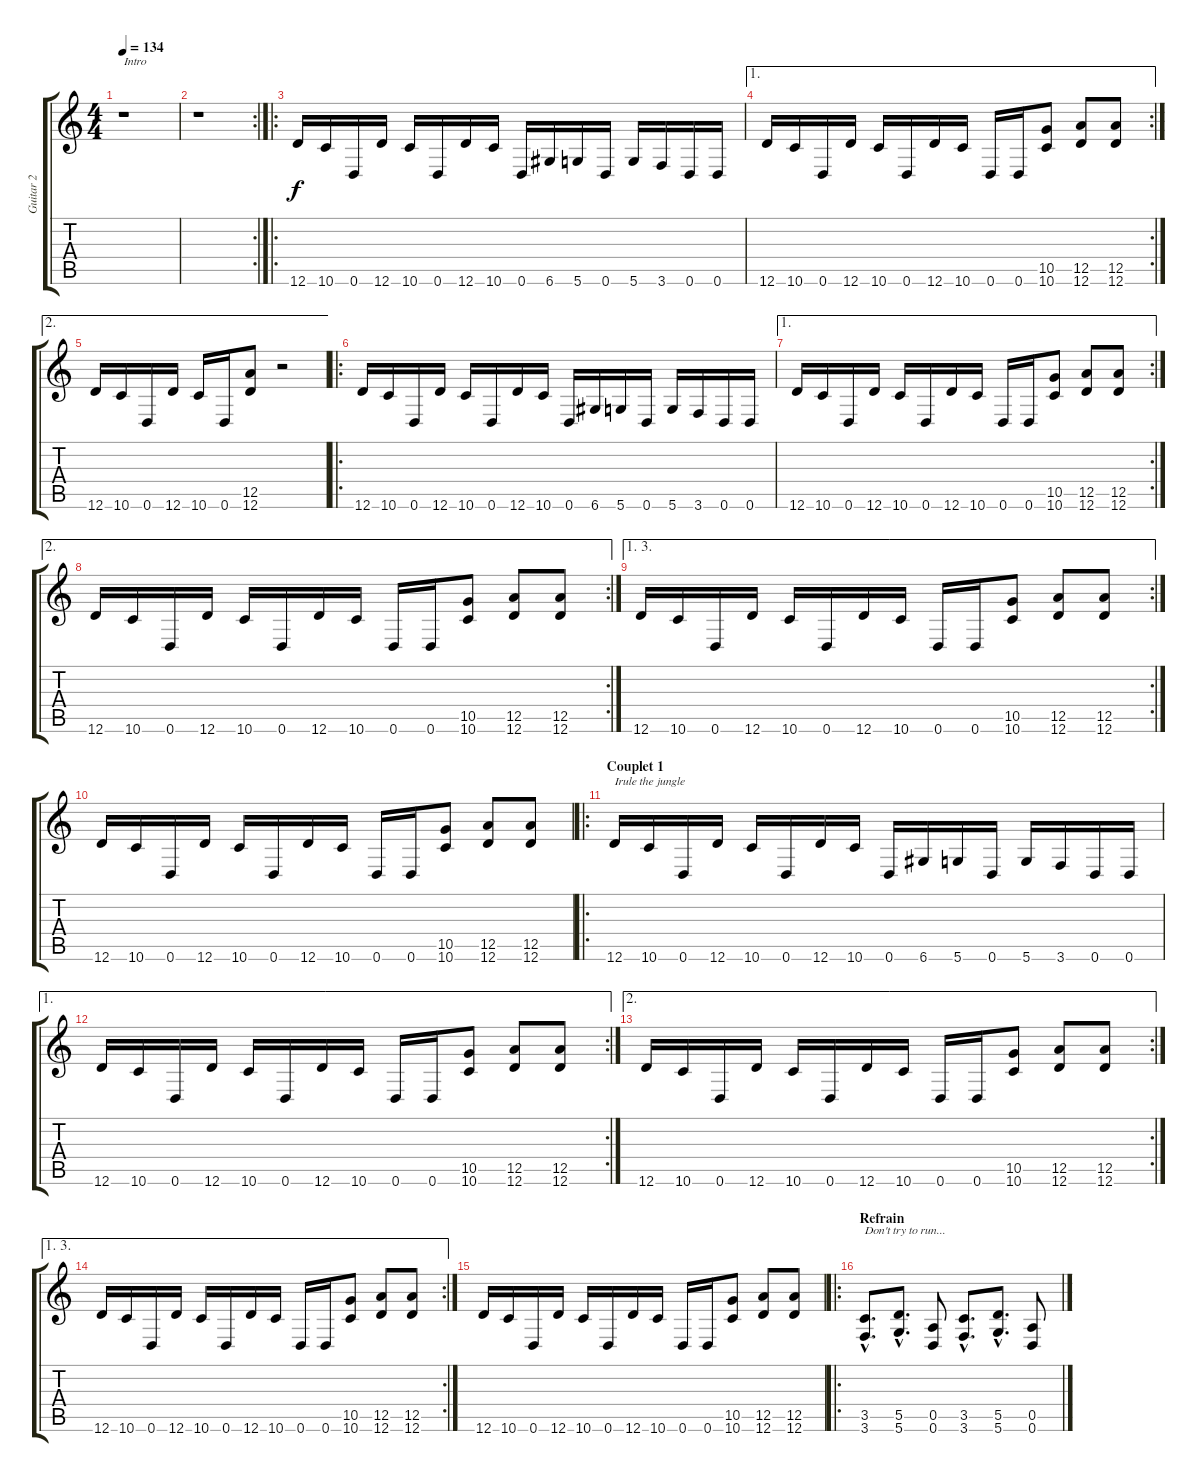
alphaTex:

\track ("Guitar 2" "Guitar 2") {instrument distortionguitar}
\staff {score tabs}
\tuning (E4 B3 G3 D3 A2 D2) {hide}
\ts (4 4)
\tempo 134
\clef g2
\ks c
r.1{txt "Intro" dy f instrument distortionguitar} |
\rc 2
r.1 |
\ro
12.6.16 10.6.16 0.6.16 12.6.16 10.6.16 0.6.16 12.6.16 10.6.16 0.6.16 6.6.16 5.6.16 0.6.16 5.6.16 3.6.16 0.6.16 0.6.16 |
\ae 1
\rc 2
12.6.16 10.6.16 0.6.16 12.6.16 10.6.16 0.6.16 12.6.16 10.6.16 0.6.16 0.6.16 (10.5 10.6).8 (12.5 12.6).8 (12.5 12.6).8 |
\ae 2
12.6.16 10.6.16 0.6.16 12.6.16 10.6.16 0.6.16 (12.5 12.6).8 r.2 |
\ro
12.6.16 10.6.16 0.6.16 12.6.16 10.6.16 0.6.16 12.6.16 10.6.16 0.6.16 6.6.16 5.6.16 0.6.16 5.6.16 3.6.16 0.6.16 0.6.16 |
\ae 1
\rc 2
12.6.16 10.6.16 0.6.16 12.6.16 10.6.16 0.6.16 12.6.16 10.6.16 0.6.16 0.6.16 (10.5 10.6).8 (12.5 12.6).8 (12.5 12.6).8 |
\ae 2
\rc 2
12.6.16 10.6.16 0.6.16 12.6.16 10.6.16 0.6.16 12.6.16 10.6.16 0.6.16 0.6.16 (10.5 10.6).8 (12.5 12.6).8 (12.5 12.6).8 |
\ae (1 3)
\rc 2
12.6.16 10.6.16 0.6.16 12.6.16 10.6.16 0.6.16 12.6.16 10.6.16 0.6.16 0.6.16 (10.5 10.6).8 (12.5 12.6).8 (12.5 12.6).8 |
12.6.16 10.6.16 0.6.16 12.6.16 10.6.16 0.6.16 12.6.16 10.6.16 0.6.16 0.6.16 (10.5 10.6).8 (12.5 12.6).8 (12.5 12.6).8 |
\ro
\section ("" "Couplet 1")
12.6.16{txt "Irule the jungle"} 10.6.16 0.6.16 12.6.16 10.6.16 0.6.16 12.6.16 10.6.16 0.6.16 6.6.16 5.6.16 0.6.16 5.6.16 3.6.16 0.6.16 0.6.16 |
\ae 1
\rc 2
12.6.16 10.6.16 0.6.16 12.6.16 10.6.16 0.6.16 12.6.16 10.6.16 0.6.16 0.6.16 (10.5 10.6).8 (12.5 12.6).8 (12.5 12.6).8 |
\ae 2
\rc 2
12.6.16 10.6.16 0.6.16 12.6.16 10.6.16 0.6.16 12.6.16 10.6.16 0.6.16 0.6.16 (10.5 10.6).8 (12.5 12.6).8 (12.5 12.6).8 |
\ae (1 3)
\rc 2
12.6.16 10.6.16 0.6.16 12.6.16 10.6.16 0.6.16 12.6.16 10.6.16 0.6.16 0.6.16 (10.5 10.6).8 (12.5 12.6).8 (12.5 12.6).8 |
12.6.16 10.6.16 0.6.16 12.6.16 10.6.16 0.6.16 12.6.16 10.6.16 0.6.16 0.6.16 (10.5 10.6).8 (12.5 12.6).8 (12.5 12.6).8 |
\ro
\section ("" "Refrain")
(3.5{hac} 3.6{hac}).8{d txt "Don't try to run..."} (5.5{hac} 5.6{hac}).8{d} (0.5 0.6).8 (3.5{hac} 3.6{hac}).8{d} (5.5{hac} 5.6{hac}).8{d} (0.5 0.6).8
